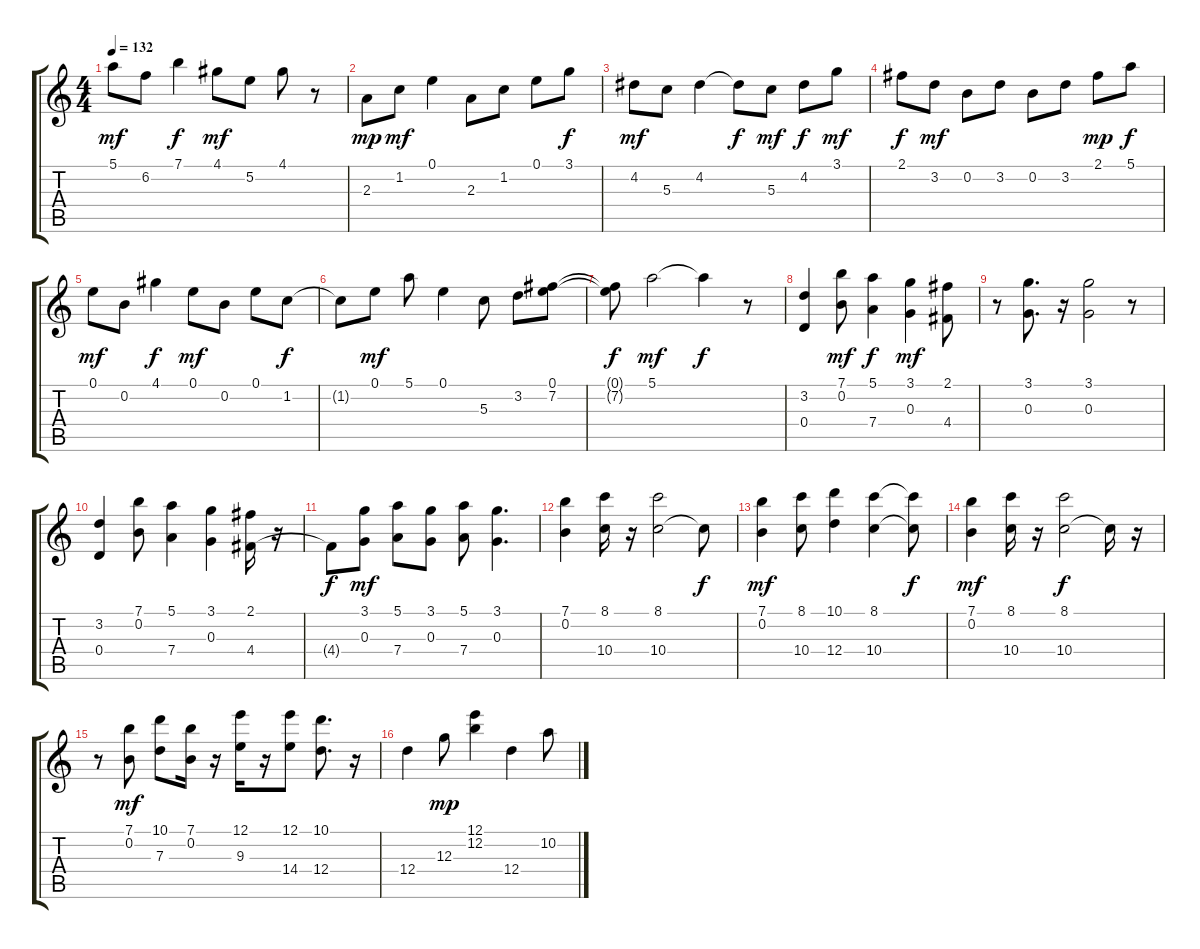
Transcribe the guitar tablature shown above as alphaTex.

\track "" {instrument electricguitarclean}
\staff {score tabs}
\tuning (E4 B3 G3 D3 A2 E2) {hide}
\ts (4 4)
\tempo 132
\clef g2
\ks c
5.1.8{dy mf} 6.2.8 7.1.4{dy f} 4.1.8{dy mf} 5.2.8 4.1.8 r.8 |
2.3.8{dy mp} 1.2.8{dy mf} 0.1.4 2.3.8 1.2.8 0.1.8 3.1.8{dy f} |
4.2.8{dy mf} 5.3.8 4.2.4 4.2{t}.8{dy f} 5.3.8{dy mf} 4.2.8{dy f} 3.1.8{dy mf} |
2.1.8{dy f} 3.2.8{dy mf} 0.2.8 3.2.8 0.2.8 3.2.8 2.1.8{dy mp} 5.1.8{dy f} |
0.1.8{dy mf} 0.2.8 4.1.4{dy f} 0.1.8{dy mf} 0.2.8 0.1.8 1.2.8{dy f} |
1.2{t}.8 0.1.8{dy mf} 5.1.8 0.1.4 5.3.8 3.2.8 (0.1 7.2).8 |
(0.1{t} 7.2{t}).8{dy f} 5.1.2{dy mf} 5.1{t}.4{dy f} r.8 |
(3.2 0.4).4 (7.1 0.2).8{dy mf} (5.1 7.4).4{dy f} (3.1 0.3).4{dy mf} (2.1 4.4).8 |
r.8 (3.1 0.3).8{d} r.16 (3.1 0.3).2 r.8 |
(3.2 0.4).4 (7.1 0.2).8 (5.1 7.4).4 (3.1 0.3).4 (2.1 4.4).16 r.16 |
4.4{t}.8{dy f} (3.1 0.3).8{dy mf} (5.1 7.4).8 (3.1 0.3).8 (5.1 7.4).8 (3.1 0.3).4{d} |
(7.1 0.2).4 (8.1 10.4).16 r.16 (8.1 10.4).2 10.4{t}.8{dy f} |
(7.1 0.2).4{dy mf} (8.1 10.4).8 (10.1 12.4).4 (8.1 10.4).4 (8.1{t} 10.4{t}).8{dy f} |
(7.1 0.2).4{dy mf} (8.1 10.4).16 r.16 (8.1 10.4).2{dy f} 10.4{t}.16 r.16 |
r.8 (7.1 0.2).8{dy mf} (10.1 7.3).8 (7.1 0.2).16 r.16 (12.1 9.3).16 r.16 (12.1 14.4).8 (10.1 12.4).8{d} r.16 |
12.4.4 12.3.8{dy mp} (12.1 12.2).4 12.4.4 10.2.8
